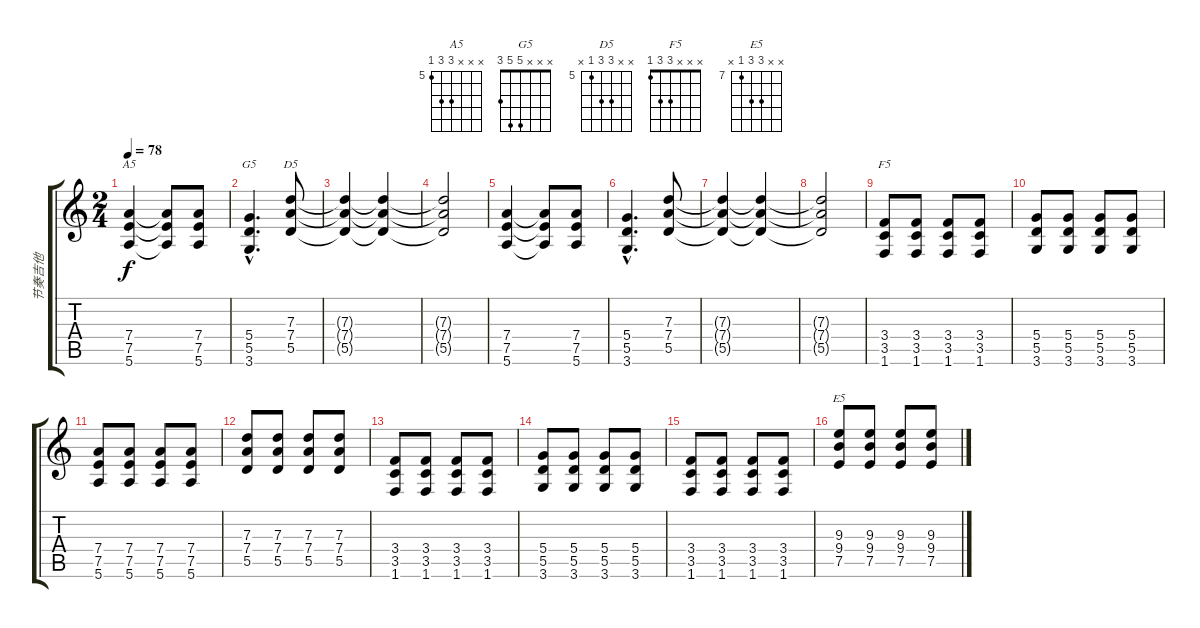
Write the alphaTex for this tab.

\track ("节奏吉他" "节奏吉他") {instrument distortionguitar}
\staff {score tabs}
\tuning (E4 B3 G3 D3 A2 E2) {hide}
\chord ("A5" x x x 7 7 5) {firstfret 5}
\chord ("G5" x x x 5 5 3)
\chord ("D5" x x 7 7 5 x) {firstfret 5}
\chord ("F5" x x x 3 3 1)
\chord ("E5" x x 9 9 7 x) {firstfret 7}
\ts (2 4)
\tempo 78
\clef g2
\ks c
(7.4 7.5 5.6).4{ch "A5" dy f} (7.4{t} 7.5{t} 5.6{t}).8 (7.4 7.5 5.6).8 |
(5.4{hac} 5.5{hac} 3.6{hac}).4{d ch "G5"} (7.3 7.4 5.5).8{ch "D5"} |
(7.3{t} 7.4{t} 5.5{t}).4 (7.3{t} 7.4{t} 5.5{t}).4 |
(7.3{t} 7.4{t} 5.5{t}).2 |
(7.4 7.5 5.6).4 (7.4{t} 7.5{t} 5.6{t}).8 (7.4 7.5 5.6).8 |
(5.4{hac} 5.5{hac} 3.6{hac}).4{d} (7.3 7.4 5.5).8 |
(7.3{t} 7.4{t} 5.5{t}).4 (7.3{t} 7.4{t} 5.5{t}).4 |
(7.3{t} 7.4{t} 5.5{t}).2 |
(3.4 3.5 1.6).8{ch "F5"} (3.4 3.5 1.6).8 (3.4 3.5 1.6).8 (3.4 3.5 1.6).8 |
(5.4 5.5 3.6).8 (5.4 5.5 3.6).8 (5.4 5.5 3.6).8 (5.4 5.5 3.6).8 |
(7.4 7.5 5.6).8 (7.4 7.5 5.6).8 (7.4 7.5 5.6).8 (7.4 7.5 5.6).8 |
(7.3 7.4 5.5).8 (7.3 7.4 5.5).8 (7.3 7.4 5.5).8 (7.3 7.4 5.5).8 |
(3.4 3.5 1.6).8 (3.4 3.5 1.6).8 (3.4 3.5 1.6).8 (3.4 3.5 1.6).8 |
(5.4 5.5 3.6).8 (5.4 5.5 3.6).8 (5.4 5.5 3.6).8 (5.4 5.5 3.6).8 |
(3.4 3.5 1.6).8 (3.4 3.5 1.6).8 (3.4 3.5 1.6).8 (3.4 3.5 1.6).8 |
(9.3 9.4 7.5).8{ch "E5"} (9.3 9.4 7.5).8 (9.3 9.4 7.5).8 (9.3 9.4 7.5).8
